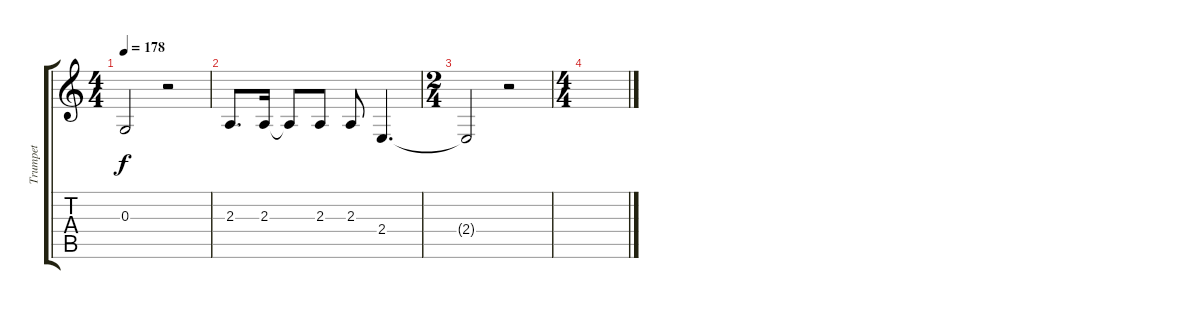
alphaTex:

\track ("Trumpet" "Trumpet") {instrument trumpet}
\staff {score tabs}
\tuning (E4 B3 G3 D3 A2 E2) {hide}
\ts (4 4)
\tempo 178
\clef g2
\ks c
0.3{t}.2{dy f} r.2 |
2.3.8{d} 2.3.16 2.3{t}.8 2.3.8 2.3.8 2.4.4{d} |
\ts (2 4)
2.4{t}.2 r.2 |
\ts (4 4)
